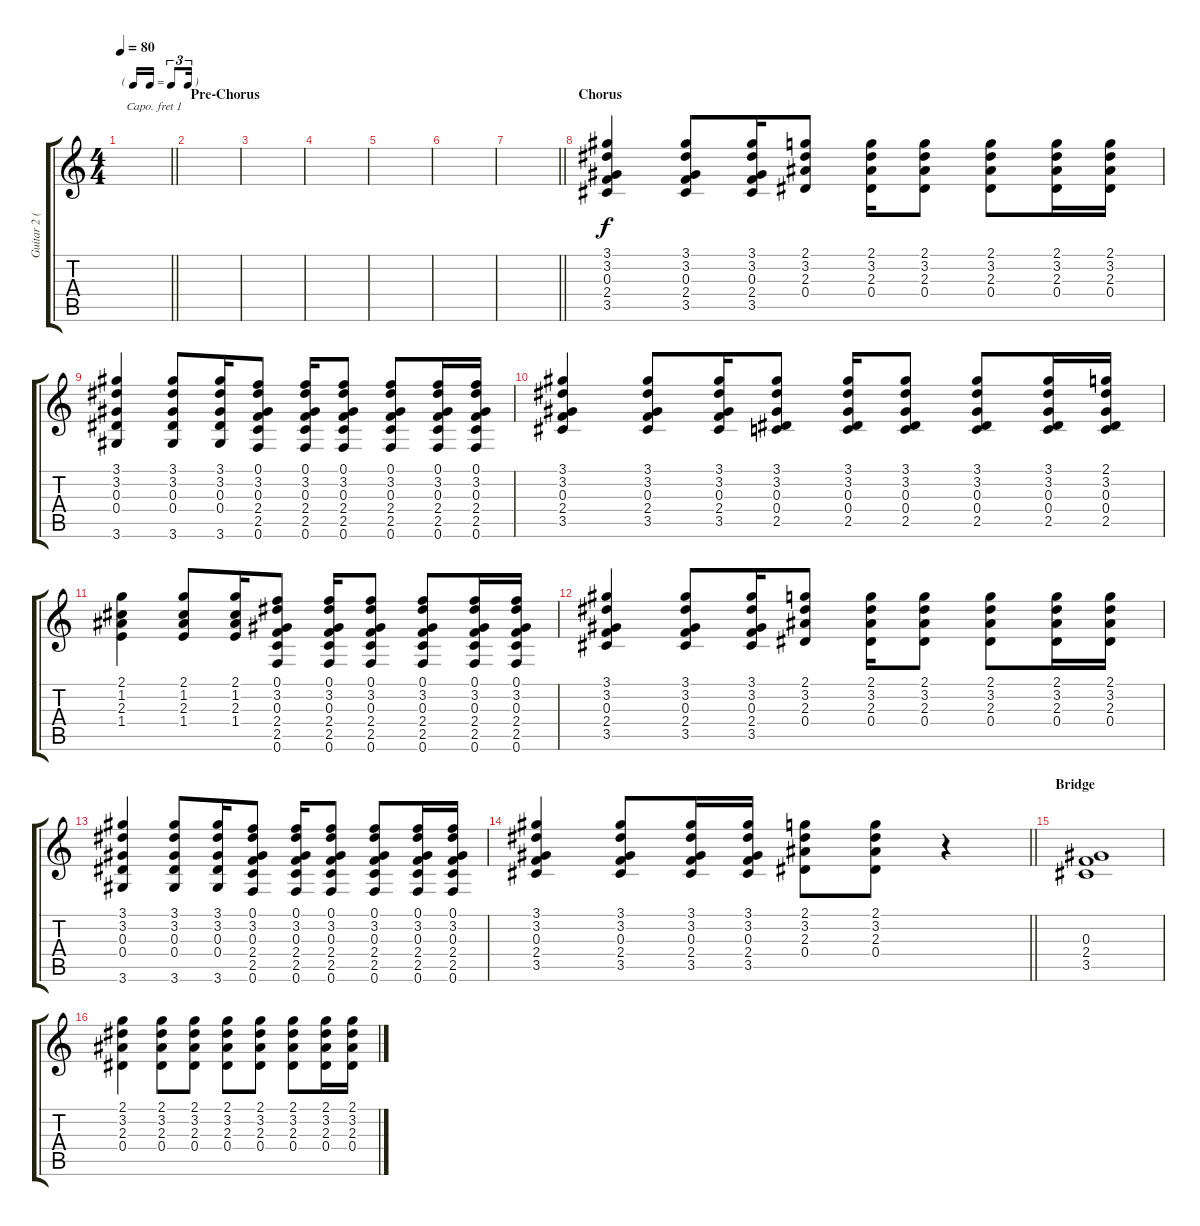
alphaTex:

\track ("Guitar 2 (R)" "Guitar 2 (") {instrument electricguitarclean}
\staff {score tabs}
\capo 1
\tuning (E4 B3 G3 D3 A2 E2) {hide}
\ts (4 4)
\tf triplet16th
\tempo 80
\clef g2
\barLineRight lightlight
\ks c
|
\section ("" "Pre-Chorus")
|
|
|
|
|
\barLineRight lightlight
|
\section ("" "Chorus")
(3.1 3.2 0.3 2.4 3.5).4 (3.1 3.2 0.3 2.4 3.5).8 (3.1 3.2 0.3 2.4 3.5).16 (2.1 3.2 2.3 0.4).8 (2.1 3.2 2.3 0.4).16 (2.1 3.2 2.3 0.4).8 (2.1 3.2 2.3 0.4).8 (2.1 3.2 2.3 0.4).16 (2.1 3.2 2.3 0.4).16 |
(3.1 3.2 0.3 0.4 3.6).4 (3.1 3.2 0.3 0.4 3.6).8 (3.1 3.2 0.3 0.4 3.6).16 (0.1 3.2 0.3 2.4 2.5 0.6).8 (0.1 3.2 0.3 2.4 2.5 0.6).16 (0.1 3.2 0.3 2.4 2.5 0.6).8 (0.1 3.2 0.3 2.4 2.5 0.6).8 (0.1 3.2 0.3 2.4 2.5 0.6).16 (0.1 3.2 0.3 2.4 2.5 0.6).16 |
(3.1 3.2 0.3 2.4 3.5).4 (3.1 3.2 0.3 2.4 3.5).8 (3.1 3.2 0.3 2.4 3.5).16 (3.1 3.2 0.3 0.4 2.5).8 (3.1 3.2 0.3 0.4 2.5).16 (3.1 3.2 0.3 0.4 2.5).8 (3.1 3.2 0.3 0.4 2.5).8 (3.1 3.2 0.3 0.4 2.5).16 (2.1 3.2 0.3 0.4 2.5).16 |
(2.1 1.2 2.3 1.4).4 (2.1 1.2 2.3 1.4).8 (2.1 1.2 2.3 1.4).16 (0.1 3.2 0.3 2.4 2.5 0.6).8 (0.1 3.2 0.3 2.4 2.5 0.6).16 (0.1 3.2 0.3 2.4 2.5 0.6).8 (0.1 3.2 0.3 2.4 2.5 0.6).8 (0.1 3.2 0.3 2.4 2.5 0.6).16 (0.1 3.2 0.3 2.4 2.5 0.6).16 |
(3.1 3.2 0.3 2.4 3.5).4 (3.1 3.2 0.3 2.4 3.5).8 (3.1 3.2 0.3 2.4 3.5).16 (2.1 3.2 2.3 0.4).8 (2.1 3.2 2.3 0.4).16 (2.1 3.2 2.3 0.4).8 (2.1 3.2 2.3 0.4).8 (2.1 3.2 2.3 0.4).16 (2.1 3.2 2.3 0.4).16 |
(3.1 3.2 0.3 0.4 3.6).4 (3.1 3.2 0.3 0.4 3.6).8 (3.1 3.2 0.3 0.4 3.6).16 (0.1 3.2 0.3 2.4 2.5 0.6).8 (0.1 3.2 0.3 2.4 2.5 0.6).16 (0.1 3.2 0.3 2.4 2.5 0.6).8 (0.1 3.2 0.3 2.4 2.5 0.6).8 (0.1 3.2 0.3 2.4 2.5 0.6).16 (0.1 3.2 0.3 2.4 2.5 0.6).16 |
\barLineRight lightlight
(3.1 3.2 0.3 2.4 3.5).4 (3.1 3.2 0.3 2.4 3.5).8 (3.1 3.2 0.3 2.4 3.5).16 (3.1 3.2 0.3 2.4 3.5).16 (2.1 3.2 2.3 0.4).8 (2.1 3.2 2.3 0.4).8 r.4 |
\section ("" "Bridge")
(0.3 2.4 3.5).1 |
(2.1 3.2 2.3 0.4).4 (2.1 3.2 2.3 0.4).8 (2.1 3.2 2.3 0.4).8 (2.1 3.2 2.3 0.4).8 (2.1 3.2 2.3 0.4).8 (2.1 3.2 2.3 0.4).8 (2.1 3.2 2.3 0.4).16 (2.1 3.2 2.3 0.4).16
